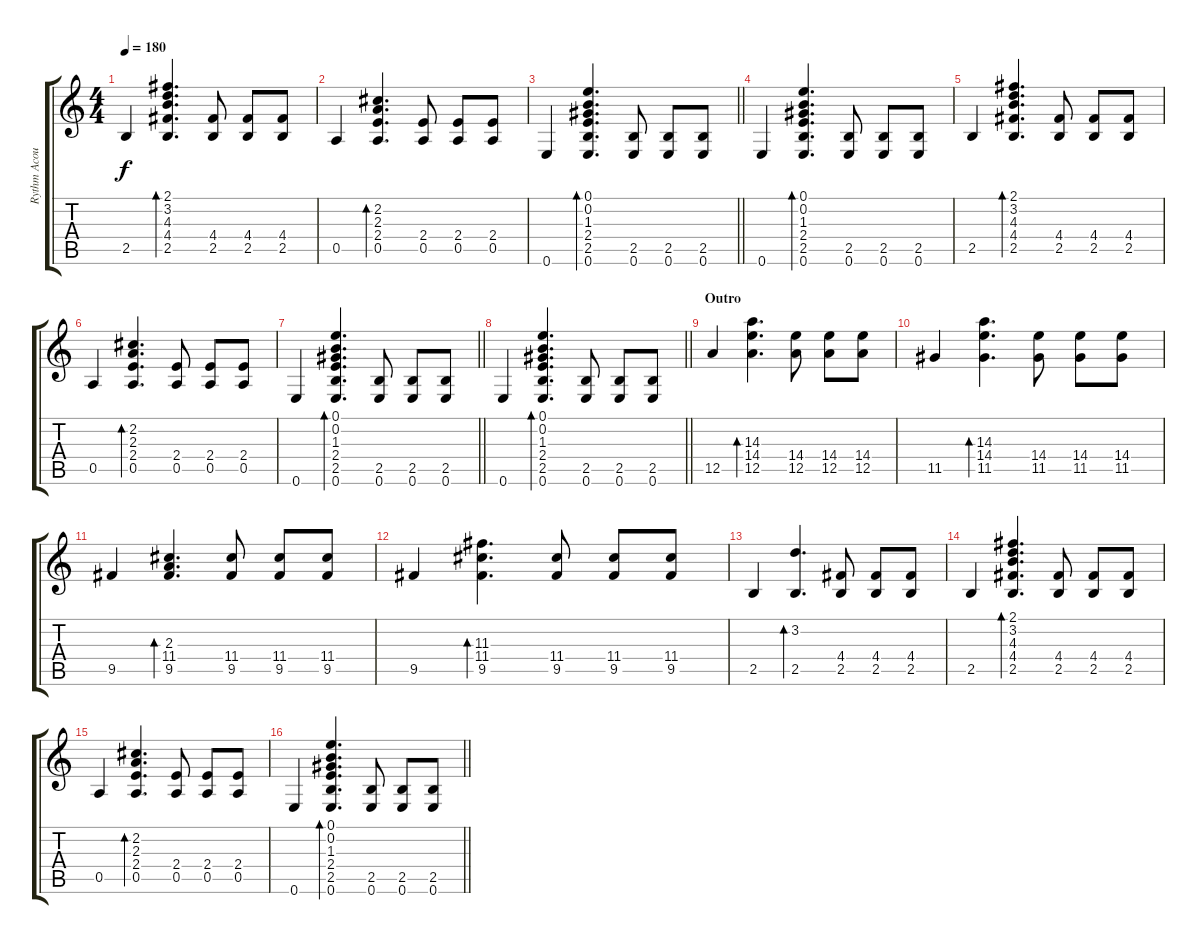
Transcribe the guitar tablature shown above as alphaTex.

\track ("Rythm Acoustic Guitar" "Rythm Acou") {instrument acousticguitarnylon}
\staff {score tabs}
\tuning (E4 B3 G3 D3 A2 E2) {hide}
\ts (4 4)
\tempo 180
\clef g2
\ks c
2.5.4{dy f} (2.1 3.2 4.3 4.4 2.5).4{d bd 60} (4.4 2.5).8 (4.4 2.5).8 (4.4 2.5).8 |
0.5.4 (2.2 2.3 2.4 0.5).4{d bd 60} (2.4 0.5).8 (2.4 0.5).8 (2.4 0.5).8 |
\barLineRight lightlight
0.6.4 (0.1 0.2 1.3 2.4 2.5 0.6).4{d bd 60} (2.5 0.6).8 (2.5 0.6).8 (2.5 0.6).8 |
0.6.4 (0.1 0.2 1.3 2.4 2.5 0.6).4{d bd 60} (2.5 0.6).8 (2.5 0.6).8 (2.5 0.6).8 |
2.5.4 (2.1 3.2 4.3 4.4 2.5).4{d bd 60} (4.4 2.5).8 (4.4 2.5).8 (4.4 2.5).8 |
0.5.4 (2.2 2.3 2.4 0.5).4{d bd 60} (2.4 0.5).8 (2.4 0.5).8 (2.4 0.5).8 |
\barLineRight lightlight
0.6.4 (0.1 0.2 1.3 2.4 2.5 0.6).4{d bd 60} (2.5 0.6).8 (2.5 0.6).8 (2.5 0.6).8 |
\barLineRight lightlight
0.6.4 (0.1 0.2 1.3 2.4 2.5 0.6).4{d bd 60} (2.5 0.6).8 (2.5 0.6).8 (2.5 0.6).8 |
\section ("" "Outro")
12.5.4 (14.3 14.4 12.5).4{d bd 60} (14.4 12.5).8 (14.4 12.5).8 (14.4 12.5).8 |
11.5.4 (14.3 14.4 11.5).4{d bd 60} (14.4 11.5).8 (14.4 11.5).8 (14.4 11.5).8 |
9.5.4 (2.3 11.4 9.5).4{d bd 60} (11.4 9.5).8 (11.4 9.5).8 (11.4 9.5).8 |
9.5.4 (11.3 11.4 9.5).4{d bd 60} (11.4 9.5).8 (11.4 9.5).8 (11.4 9.5).8 |
2.5.4 (3.2 2.5).4{d bd 60} (4.4 2.5).8 (4.4 2.5).8 (4.4 2.5).8 |
2.5.4 (2.1 3.2 4.3 4.4 2.5).4{d bd 60} (4.4 2.5).8 (4.4 2.5).8 (4.4 2.5).8 |
0.5.4 (2.2 2.3 2.4 0.5).4{d bd 60} (2.4 0.5).8 (2.4 0.5).8 (2.4 0.5).8 |
\barLineRight lightlight
0.6.4 (0.1 0.2 1.3 2.4 2.5 0.6).4{d bd 60} (2.5 0.6).8 (2.5 0.6).8 (2.5 0.6).8
